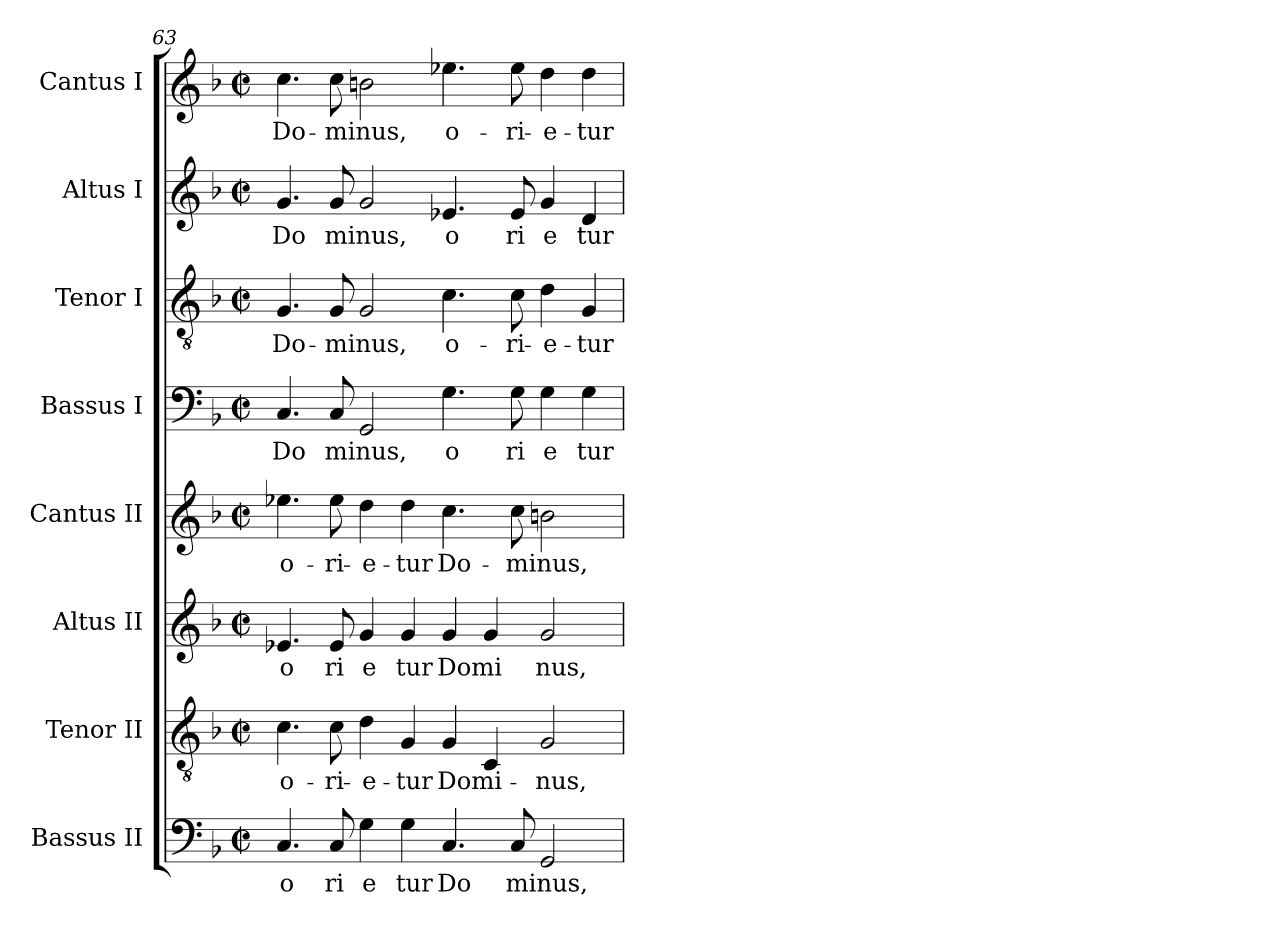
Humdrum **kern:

**kern	**text	**kern	**text	**kern	**text	**kern	**text	**kern	**text	**kern	**text	**kern	**text	**kern	**text
*part8	*part8	*part7	*part7	*part6	*part6	*part5	*part5	*part4	*part4	*part3	*part3	*part2	*part2	*part1	*part1
*staff8	*staff8	*staff7	*staff7	*staff6	*staff6	*staff5	*staff5	*staff4	*staff4	*staff3	*staff3	*staff2	*staff2	*staff1	*staff1
*I"Bassus II	*	*I"Tenor II	*	*I"Altus II	*	*I"Cantus II	*	*I"Bassus I	*	*I"Tenor I	*	*I"Altus I	*	*I"Cantus I	*
*clefF4	*	*clefGv2	*	*clefG2	*	*clefG2	*	*clefF4	*	*clefGv2	*	*clefG2	*	*clefG2	*
*k[b-]	*	*k[b-]	*	*k[b-]	*	*k[b-]	*	*k[b-]	*	*k[b-]	*	*k[b-]	*	*k[b-]	*
*F:	*	*F:	*	*F:	*	*F:	*	*F:	*	*F:	*	*F:	*	*F:	*
*M2/2	*	*M2/2	*	*M2/2	*	*M2/2	*	*M2/2	*	*M2/2	*	*M2/2	*	*M2/2	*
*met(c|)	*	*met(c|)	*	*met(c|)	*	*met(c|)	*	*met(c|)	*	*met(c|)	*	*met(c|)	*	*met(c|)	*
=63	=63	=63	=63	=63	=63	=63	=63	=63	=63	=63	=63	=63	=63	=63	=63
!	!LO:LY:b:cj	!	!LO:LY:b:cj	!	!LO:LY:b:cj	!	!LO:LY:b:cj	!	!LO:LY:b:cj	!	!LO:LY:b:cj	!	!LO:LY:b:cj	!	!LO:LY:b:cj
4.C/	o	4.c\	o-	4.e-X/	o	4.ee-X\	o-	4.C/	Do	4.G/	Do-	4.g/	Do	4.cc\	Do-
!	!LO:LY:b:cj	!	!LO:LY:b:cj	!	!LO:LY:b:cj	!	!LO:LY:b:cj	!	!LO:LY:b	!	!LO:LY:b	!	!LO:LY:b	!	!LO:LY:b
8C/	ri	8c\	-ri-	8e-/	ri	8ee-\	-ri-	8C/	minus,	8G/	-minus,	8g/	minus,	8cc\	-minus,
!	!LO:LY:b:cj	!	!LO:LY:b:cj	!	!LO:LY:b:cj	!	!LO:LY:b:cj	!	!	!	!	!	!	!	!
4G\	e	4d\	-e-	4g/	e	4dd\	-e-	2GG/	.	2G/	.	2g/	.	2bn\	.
!	!LO:LY:b:cj	!	!LO:LY:b:cj	!	!LO:LY:b:cj	!	!LO:LY:b:cj	!	!	!	!	!	!	!	!
4G\	tur	4G/	-tur	4g/	tur	4dd\	-tur	.	.	.	.	.	.	.	.
!	!LO:LY:b:cj	!	!LO:LY:b:cj	!	!LO:LY:b:cj	!	!LO:LY:b:cj	!	!LO:LY:b:cj	!	!LO:LY:b:cj	!	!LO:LY:b:cj	!	!LO:LY:b:cj
4.C/	Do	4G/	Domi-	4g/	Domi	4.cc\	Do-	4.G\	o	4.c\	o-	4.e-X/	o	4.ee-X\	o-
.	.	4C/	.	4g/	.	.	.	.	.	.	.	.	.	.	.
!	!LO:LY:b	!	!	!	!	!	!LO:LY:b	!	!LO:LY:b:cj	!	!LO:LY:b:cj	!	!LO:LY:b:cj	!	!LO:LY:b:cj
8C/	minus,	.	.	.	.	8cc\	-minus,	8G\	ri	8c\	-ri-	8e-/	ri	8ee-\	-ri-
!	!	!	!LO:LY:b:cj	!	!LO:LY:b:cj	!	!	!	!LO:LY:b:cj	!	!LO:LY:b:cj	!	!LO:LY:b:cj	!	!LO:LY:b:cj
2GG/	.	2G/	-nus,	2g/	nus,	2bn\	.	4G\	e	4d\	-e-	4g/	e	4dd\	-e-
!	!	!	!	!	!	!	!	!	!LO:LY:b:cj	!	!LO:LY:b:cj	!	!LO:LY:b:cj	!	!LO:LY:b:cj
.	.	.	.	.	.	.	.	4G\	tur	4G/	-tur	4d/	tur	4dd\	-tur
=	=	=	=	=	=	=	=	=	=	=	=	=	=	=	=
*-	*-	*-	*-	*-	*-	*-	*-	*-	*-	*-	*-	*-	*-	*-	*-
